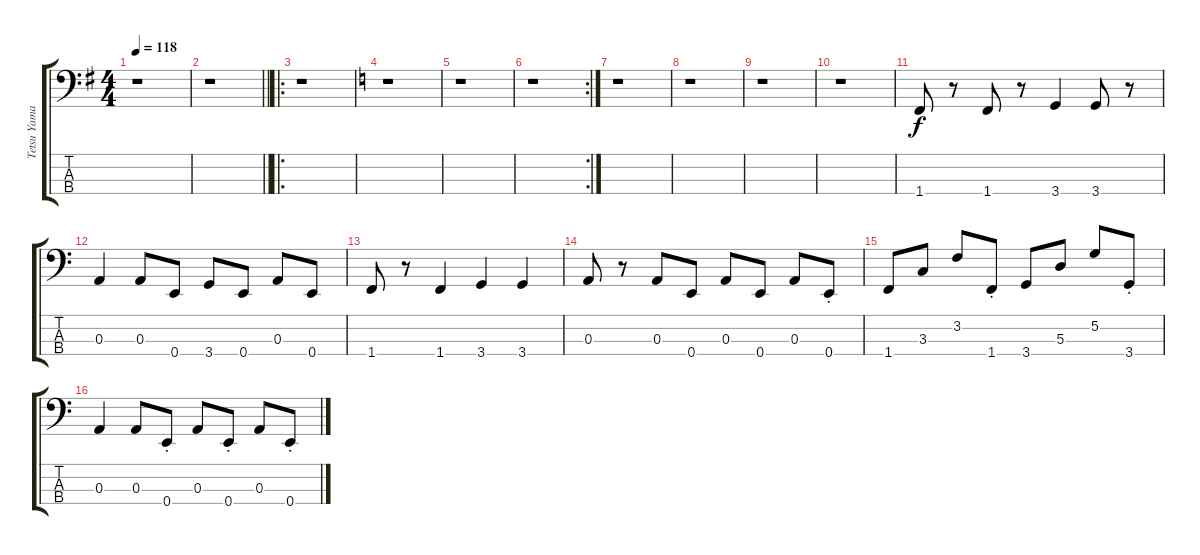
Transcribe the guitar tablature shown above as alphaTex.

\track ("Tetsu Yamauchi - Bass" "Tetsu Yama") {instrument electricbassfinger}
\staff {score tabs}
\tuning (G2 D2 A1 E1) {hide}
\ts (4 4)
\tempo 118
\clef f4
\ks g
r.1{dy f} |
\barLineRight lightlight
r.1 |
\ro
r.1 |
\ks c
r.1 |
r.1 |
\rc 2
r.1 |
r.1 |
r.1 |
r.1 |
r.1 |
1.4.8 r.8 1.4.8 r.8 3.4.4 3.4.8 r.8 |
0.3.4 0.3.8 0.4.8 3.4.8 0.4.8 0.3.8 0.4.8 |
1.4.8 r.8 1.4.4 3.4.4 3.4.4 |
0.3.8 r.8 0.3.8 0.4.8 0.3.8 0.4.8 0.3.8 0.4{st}.8 |
1.4.8 3.3.8 3.2.8 1.4{st}.8 3.4.8 5.3.8 5.2.8 3.4{st}.8 |
0.3.4 0.3.8 0.4{st}.8 0.3.8 0.4{st}.8 0.3.8 0.4{st}.8
